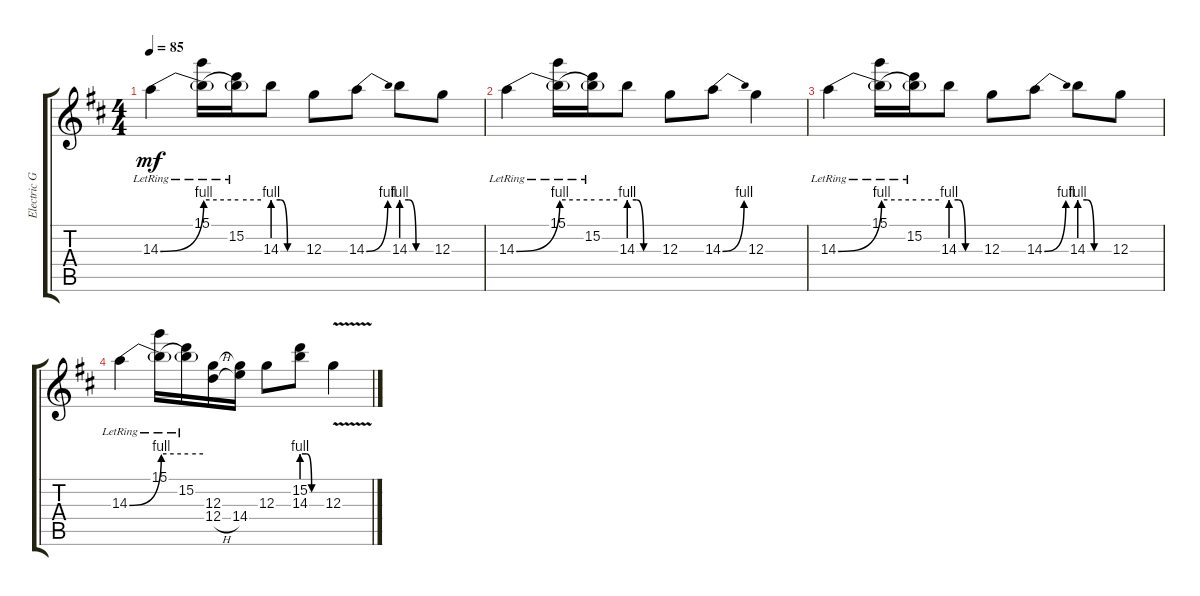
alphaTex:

\track ("Electric Guitar" "Electric G") {instrument electricguitarclean}
\staff {score tabs}
\tuning (E4 B3 G3 D3 A2 E2) {hide}
\ts (4 4)
\tempo 85
\clef g2
\ks d
14.3{be (bend 0 0 60 4) lr}.4{dy mf instrument electricguitarclean} (15.1{lr} 14.3{be (hold 0 4 60 4) lr t}).16 (15.2{lr} 14.3{be (hold 0 4 60 4) lr t}).16 14.3{be (custom 0 4 15 4 30 0 60 0)}.8 12.3.8 14.3{be (bend 0 0 60 4)}.8 14.3{be (custom 0 4 15 4 30 0 60 0)}.8 12.3.8 |
14.3{be (bend 0 0 60 4) lr}.4 (15.1{lr} 14.3{be (hold 0 4 60 4) lr t}).16 (15.2{lr} 14.3{be (hold 0 4 60 4) lr t}).16 14.3{be (custom 0 4 15 4 30 0 60 0)}.8 12.3.8 14.3{be (bend 0 0 60 4)}.8 12.3.4 |
14.3{be (bend 0 0 60 4) lr}.4 (15.1{lr} 14.3{be (hold 0 4 60 4) lr t}).16 (15.2{lr} 14.3{be (hold 0 4 60 4) lr t}).16 14.3{be (custom 0 4 15 4 30 0 60 0)}.8 12.3.8 14.3{be (bend 0 0 60 4)}.8 14.3{be (custom 0 4 15 4 30 0 60 0)}.8 12.3.8 |
14.3{be (bend 0 0 60 4) lr}.4 (15.1{lr} 14.3{be (hold 0 4 60 4) lr t}).16 (15.2{lr} 14.3{be (hold 0 4 60 4) lr t}).16 (12.3 12.4{h}).16 (12.3{t} 14.4).16 12.3.8 (15.2 14.3{be (custom 0 4 15 4 30 0 60 0)}).8 12.3{v}.4
